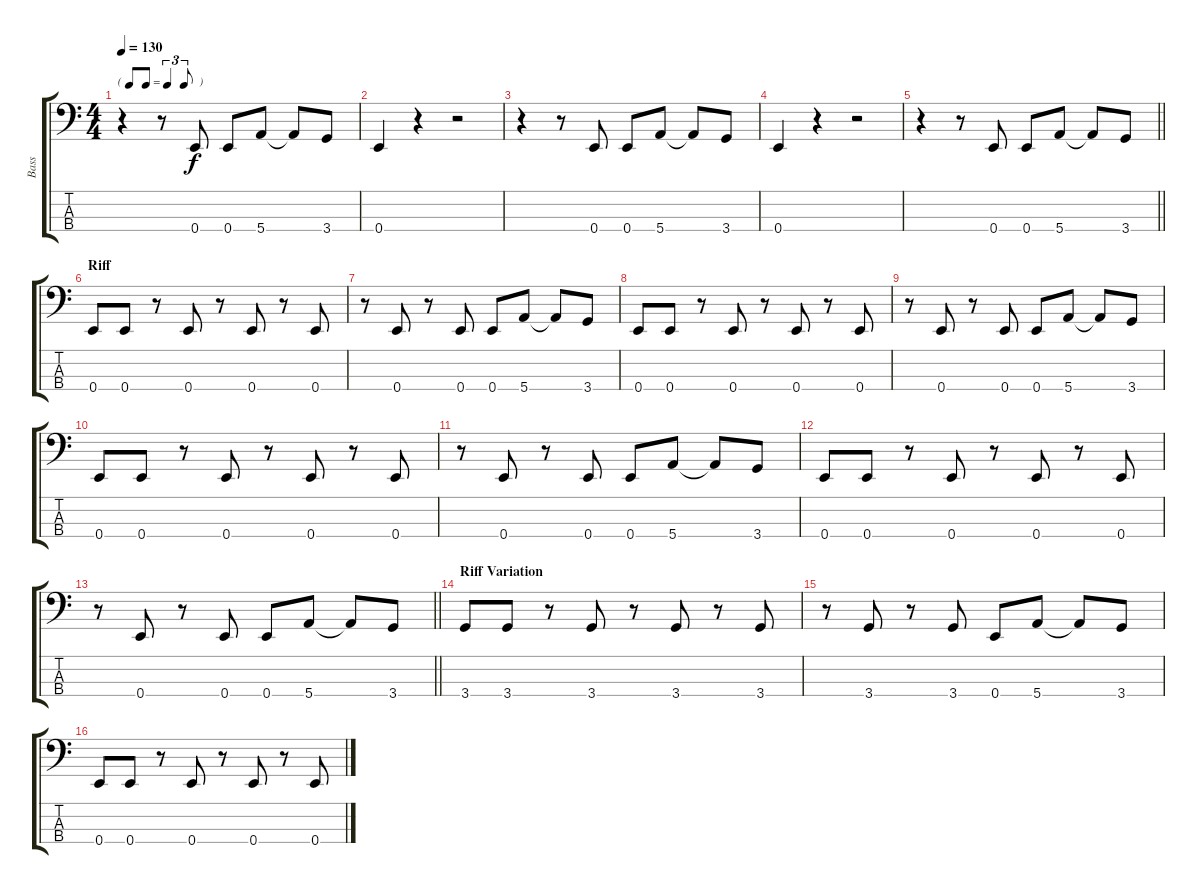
\track ("Bass" "Bass") {instrument electricbassfinger}
\staff {score tabs}
\tuning (G2 D2 A1 E1) {hide}
\ts (4 4)
\tf triplet8th
\tempo 130
\clef f4
\ks c
r.4{dy f} r.8 0.4.8 0.4.8 5.4.8 5.4{t}.8 3.4.8 |
0.4.4 r.4 r.2 |
r.4 r.8 0.4.8 0.4.8 5.4.8 5.4{t}.8 3.4.8 |
0.4.4 r.4 r.2 |
\barLineRight lightlight
r.4 r.8 0.4.8 0.4.8 5.4.8 5.4{t}.8 3.4.8 |
\section ("" "Riff")
0.4.8 0.4.8 r.8 0.4.8 r.8 0.4.8 r.8 0.4.8 |
r.8 0.4.8 r.8 0.4.8 0.4.8 5.4.8 5.4{t}.8 3.4.8 |
0.4.8 0.4.8 r.8 0.4.8 r.8 0.4.8 r.8 0.4.8 |
r.8 0.4.8 r.8 0.4.8 0.4.8 5.4.8 5.4{t}.8 3.4.8 |
0.4.8 0.4.8 r.8 0.4.8 r.8 0.4.8 r.8 0.4.8 |
r.8 0.4.8 r.8 0.4.8 0.4.8 5.4.8 5.4{t}.8 3.4.8 |
0.4.8 0.4.8 r.8 0.4.8 r.8 0.4.8 r.8 0.4.8 |
\barLineRight lightlight
r.8 0.4.8 r.8 0.4.8 0.4.8 5.4.8 5.4{t}.8 3.4.8 |
\section ("" "Riff Variation")
3.4.8 3.4.8 r.8 3.4.8 r.8 3.4.8 r.8 3.4.8 |
r.8 3.4.8 r.8 3.4.8 0.4.8 5.4.8 5.4{t}.8 3.4.8 |
0.4.8 0.4.8 r.8 0.4.8 r.8 0.4.8 r.8 0.4.8
